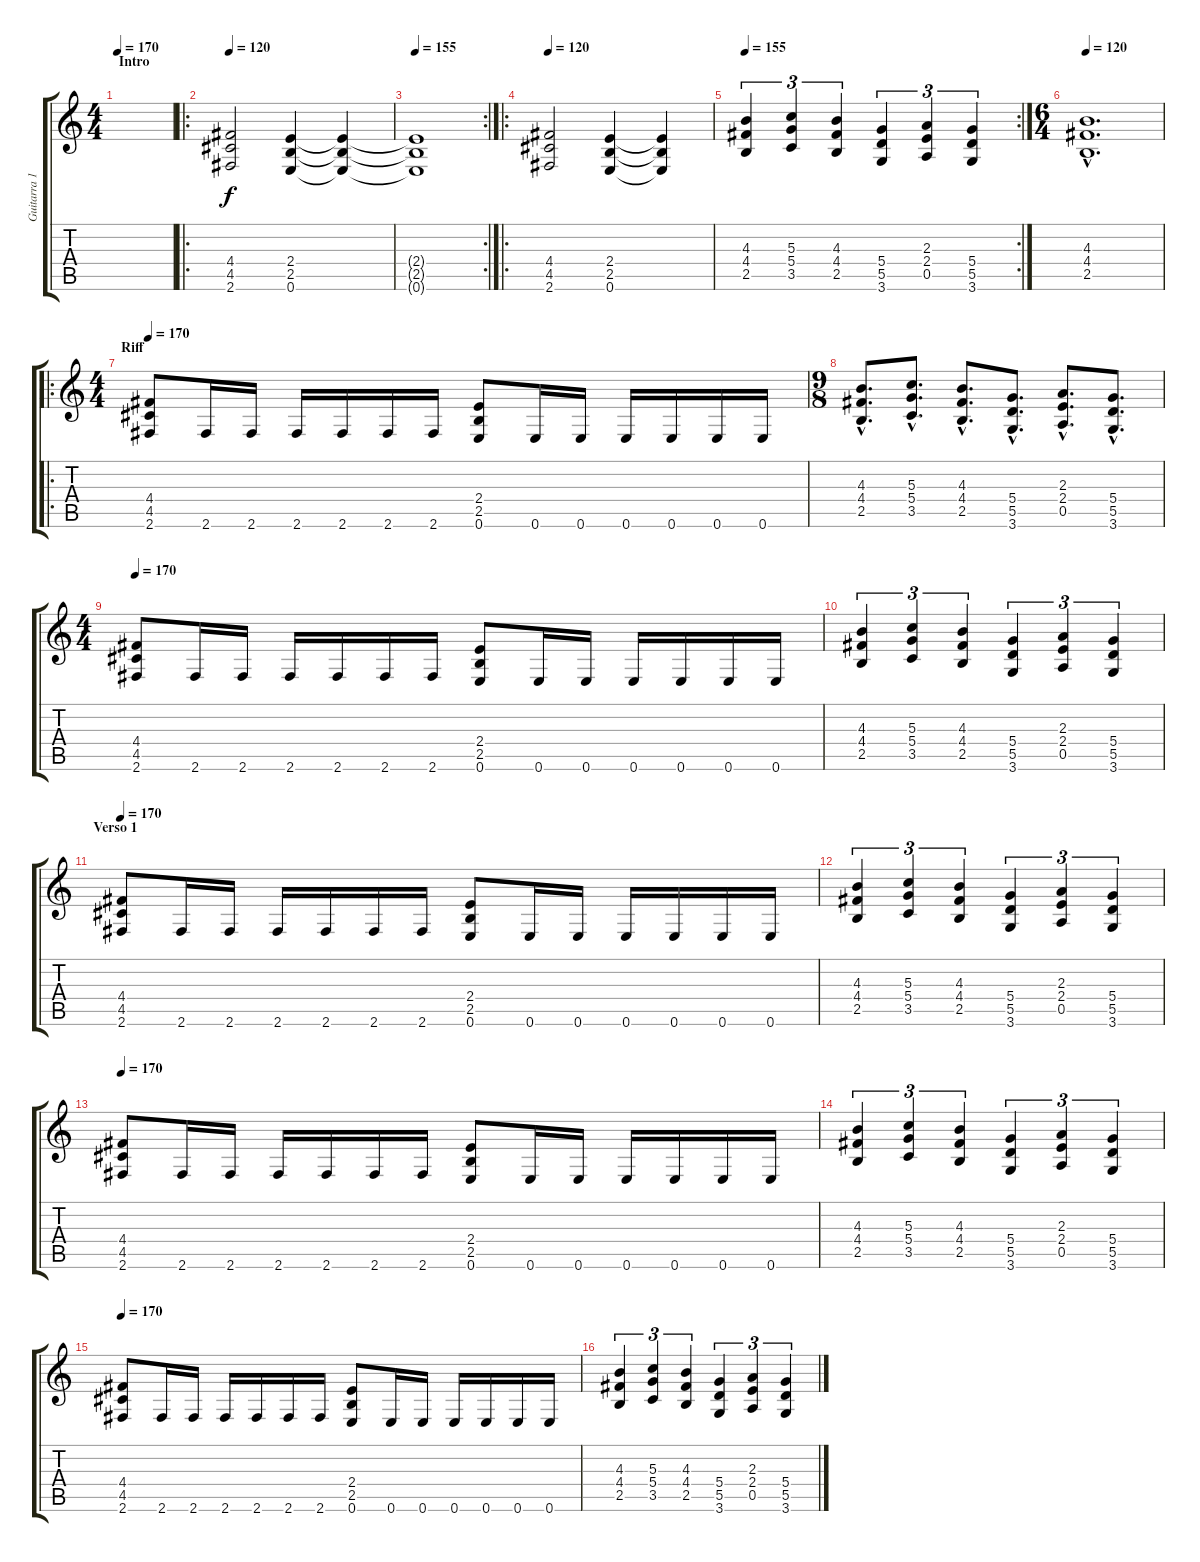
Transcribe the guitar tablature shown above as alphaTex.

\track ("Guitarra 1" "Guitarra 1") {instrument overdrivenguitar}
\staff {score tabs}
\tuning (E4 B3 G3 D3 A2 E2) {hide}
\ts (4 4)
\section ("" "Intro")
\tempo 170
\tempo 120
\tempo 170
\clef g2
\ks c
|
\ro
\tempo 120
(4.4 4.5 2.6).2 (2.4 2.5 0.6).4 (2.4{t} 2.5{t} 0.6{t}).4 |
\rc 2
\tempo 155
(2.4{t} 2.5{t} 0.6{t}).1 |
\ro
\tempo 120
(4.4 4.5 2.6).2 (2.4 2.5 0.6).4 (2.4{t} 2.5{t} 0.6{t}).4 |
\rc 2
\tempo 155
(4.3 4.4 2.5).4{tu (3 2)} (5.3 5.4 3.5).4{tu (3 2)} (4.3 4.4 2.5).4{tu (3 2)} (5.4 5.5 3.6).4{tu (3 2)} (2.3 2.4 0.5).4{tu (3 2)} (5.4 5.5 3.6).4{tu (3 2)} |
\ts (6 4)
\tempo 120
(4.3{hac} 4.4{hac} 2.5{hac}).1{d} |
\ro
\ts (4 4)
\section ("" "Riff")
\tempo 170
(4.4 4.5 2.6).8 2.6.16 2.6.16 2.6.16 2.6.16 2.6.16 2.6.16 (2.4 2.5 0.6).8 0.6.16 0.6.16 0.6.16 0.6.16 0.6.16 0.6.16 |
\ts (9 8)
(4.3{hac} 4.4{hac} 2.5{hac}).8{d} (5.3{hac} 5.4{hac} 3.5{hac}).8{d} (4.3{hac} 4.4{hac} 2.5{hac}).8{d} (5.4{hac} 5.5{hac} 3.6{hac}).8{d} (2.3{hac} 2.4{hac} 0.5{hac}).8{d} (5.4{hac} 5.5{hac} 3.6{hac}).8{d} |
\ts (4 4)
\tempo 170
(4.4 4.5 2.6).8 2.6.16 2.6.16 2.6.16 2.6.16 2.6.16 2.6.16 (2.4 2.5 0.6).8 0.6.16 0.6.16 0.6.16 0.6.16 0.6.16 0.6.16 |
(4.3 4.4 2.5).4{tu (3 2)} (5.3 5.4 3.5).4{tu (3 2)} (4.3 4.4 2.5).4{tu (3 2)} (5.4 5.5 3.6).4{tu (3 2)} (2.3 2.4 0.5).4{tu (3 2)} (5.4 5.5 3.6).4{tu (3 2)} |
\section ("" "Verso 1")
\tempo 170
(4.4 4.5 2.6).8 2.6.16 2.6.16 2.6.16 2.6.16 2.6.16 2.6.16 (2.4 2.5 0.6).8 0.6.16 0.6.16 0.6.16 0.6.16 0.6.16 0.6.16 |
(4.3 4.4 2.5).4{tu (3 2)} (5.3 5.4 3.5).4{tu (3 2)} (4.3 4.4 2.5).4{tu (3 2)} (5.4 5.5 3.6).4{tu (3 2)} (2.3 2.4 0.5).4{tu (3 2)} (5.4 5.5 3.6).4{tu (3 2)} |
\tempo 170
(4.4 4.5 2.6).8 2.6.16 2.6.16 2.6.16 2.6.16 2.6.16 2.6.16 (2.4 2.5 0.6).8 0.6.16 0.6.16 0.6.16 0.6.16 0.6.16 0.6.16 |
(4.3 4.4 2.5).4{tu (3 2)} (5.3 5.4 3.5).4{tu (3 2)} (4.3 4.4 2.5).4{tu (3 2)} (5.4 5.5 3.6).4{tu (3 2)} (2.3 2.4 0.5).4{tu (3 2)} (5.4 5.5 3.6).4{tu (3 2)} |
\tempo 170
(4.4 4.5 2.6).8 2.6.16 2.6.16 2.6.16 2.6.16 2.6.16 2.6.16 (2.4 2.5 0.6).8 0.6.16 0.6.16 0.6.16 0.6.16 0.6.16 0.6.16 |
(4.3 4.4 2.5).4{tu (3 2)} (5.3 5.4 3.5).4{tu (3 2)} (4.3 4.4 2.5).4{tu (3 2)} (5.4 5.5 3.6).4{tu (3 2)} (2.3 2.4 0.5).4{tu (3 2)} (5.4 5.5 3.6).4{tu (3 2)}
